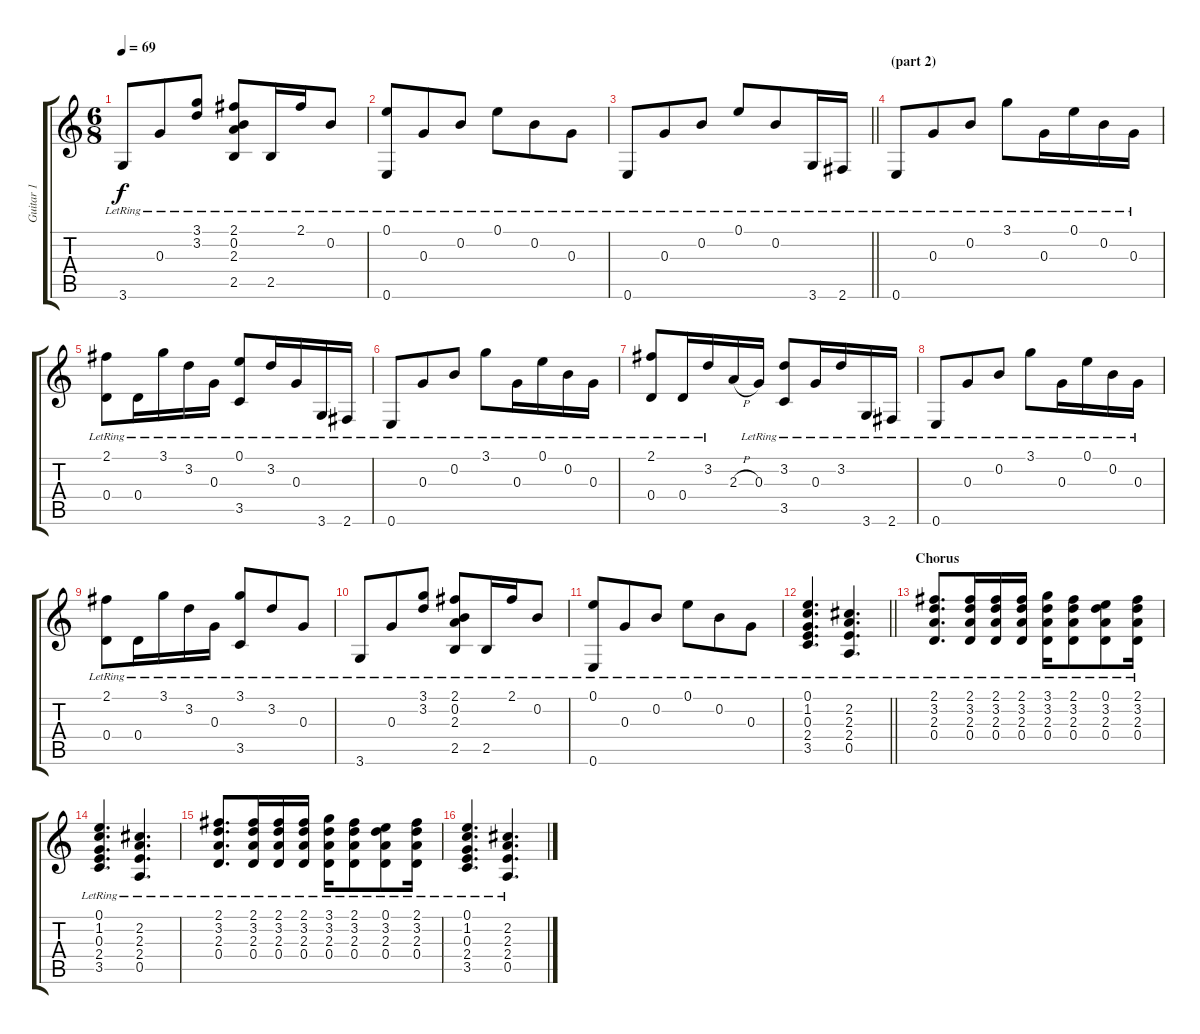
\track ("Guitar 1" "Guitar 1") {instrument acousticguitarsteel}
\staff {score tabs}
\tuning (E4 B3 G3 D3 A2 E2) {hide}
\ts (6 8)
\tempo 69
\clef g2
\ks c
3.6{lr}.8{dy f} 0.3{lr}.8 (3.1{lr} 3.2{lr}).8 (2.1{lr} 0.2{lr} 2.3{lr} 2.5{lr}).8 2.5{lr}.16 2.1{lr}.16 0.2{lr}.8 |
(0.1{lr} 0.6{lr}).8 0.3{lr}.8 0.2{lr}.8 0.1{lr}.8 0.2{lr}.8 0.3{lr}.8 |
\barLineRight lightlight
0.6{lr}.8 0.3{lr}.8 0.2{lr}.8 0.1{lr}.8 0.2{lr}.8 3.6{lr}.16 2.6{lr}.16 |
\section ("" "(part 2)")
0.6{lr}.8 0.3{lr}.8 0.2{lr}.8 3.1{lr}.8 0.3{lr}.16 0.1{lr}.16 0.2{lr}.16 0.3{lr}.16 |
(2.1{lr} 0.4{lr}).8 0.4{lr}.16 3.1{lr}.16 3.2{lr}.16 0.3{lr}.16 (0.1{lr} 3.5{lr}).8 3.2{lr}.16 0.3{lr}.16 3.6{lr}.16 2.6{lr}.16 |
0.6{lr}.8 0.3{lr}.8 0.2{lr}.8 3.1{lr}.8 0.3{lr}.16 0.1{lr}.16 0.2{lr}.16 0.3{lr}.16 |
(2.1{lr} 0.4{lr}).8 0.4{lr}.16 3.2{lr}.16 2.3{h}.16 0.3{lr}.16 (3.2{lr} 3.5{lr}).8 0.3{lr}.16 3.2{lr}.16 3.6{lr}.16 2.6{lr}.16 |
0.6{lr}.8 0.3{lr}.8 0.2{lr}.8 3.1{lr}.8 0.3{lr}.16 0.1{lr}.16 0.2{lr}.16 0.3{lr}.16 |
(2.1{lr} 0.4{lr}).8 0.4{lr}.16 3.1{lr}.16 3.2{lr}.16 0.3{lr}.16 (3.1{lr} 3.5{lr}).8 3.2{lr}.8 0.3{lr}.8 |
3.6{lr}.8 0.3{lr}.8 (3.1{lr} 3.2{lr}).8 (2.1{lr} 0.2{lr} 2.3{lr} 2.5{lr}).8 2.5{lr}.16 2.1{lr}.16 0.2{lr}.8 |
(0.1{lr} 0.6{lr}).8 0.3{lr}.8 0.2{lr}.8 0.1{lr}.8 0.2{lr}.8 0.3{lr}.8 |
\barLineRight lightlight
(0.1{lr} 1.2{lr} 0.3{lr} 2.4{lr} 3.5{lr}).4{d} (2.2{lr} 2.3{lr} 2.4{lr} 0.5{lr}).4{d} |
\section ("" "Chorus")
(2.1{lr} 3.2{lr} 2.3{lr} 0.4{lr}).8{d} (2.1{lr} 3.2{lr} 2.3{lr} 0.4{lr}).16 (2.1{lr} 3.2{lr} 2.3{lr} 0.4{lr}).16 (2.1{lr} 3.2{lr} 2.3{lr} 0.4{lr}).16 (3.1{lr} 3.2{lr} 2.3{lr} 0.4{lr}).16 (2.1{lr} 3.2{lr} 2.3{lr} 0.4{lr}).8 (0.1{lr} 3.2{lr} 2.3{lr} 0.4{lr}).8 (2.1{lr} 3.2{lr} 2.3{lr} 0.4{lr}).16 |
(0.1{lr} 1.2{lr} 0.3{lr} 2.4{lr} 3.5{lr}).4{d} (2.2{lr} 2.3{lr} 2.4{lr} 0.5{lr}).4{d} |
(2.1{lr} 3.2{lr} 2.3{lr} 0.4{lr}).8{d} (2.1{lr} 3.2{lr} 2.3{lr} 0.4{lr}).16 (2.1{lr} 3.2{lr} 2.3{lr} 0.4{lr}).16 (2.1{lr} 3.2{lr} 2.3{lr} 0.4{lr}).16 (3.1{lr} 3.2{lr} 2.3{lr} 0.4{lr}).16 (2.1{lr} 3.2{lr} 2.3{lr} 0.4{lr}).8 (0.1{lr} 3.2{lr} 2.3{lr} 0.4{lr}).8 (2.1{lr} 3.2{lr} 2.3{lr} 0.4{lr}).16 |
(0.1{lr} 1.2{lr} 0.3{lr} 2.4{lr} 3.5{lr}).4{d} (2.2{lr} 2.3{lr} 2.4{lr} 0.5{lr}).4{d}
